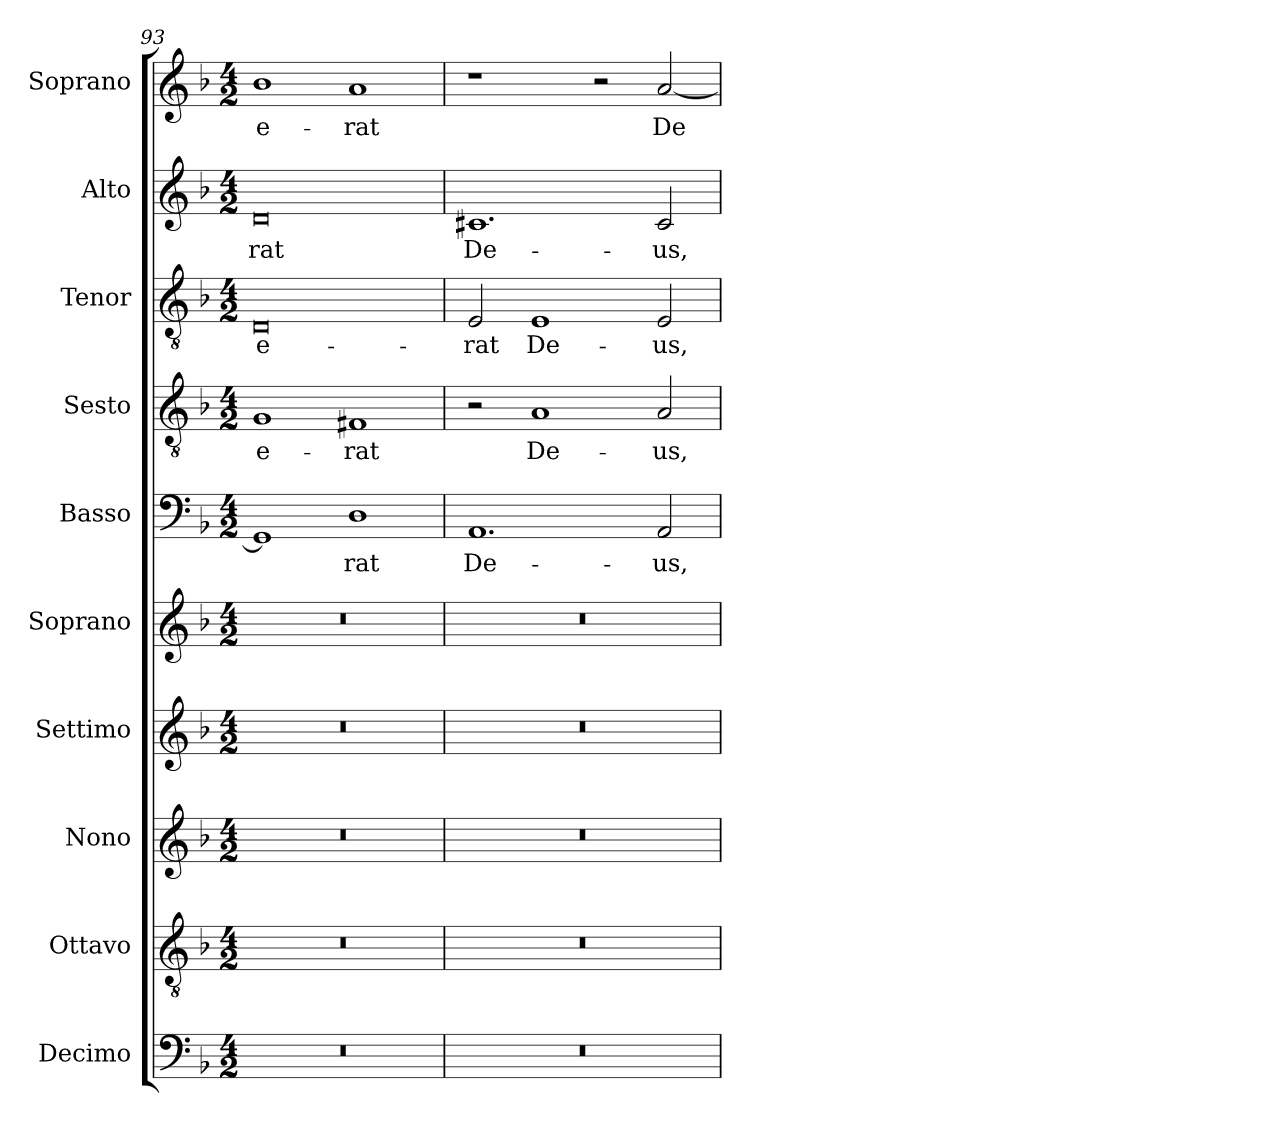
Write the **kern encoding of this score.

**kern	**kern	**kern	**kern	**kern	**kern	**text	**kern	**text	**kern	**text	**kern	**text	**kern	**text
*part10	*part9	*part8	*part7	*part6	*part5	*part5	*part4	*part4	*part3	*part3	*part2	*part2	*part1	*part1
*staff10	*staff9	*staff8	*staff7	*staff6	*staff5	*staff5	*staff4	*staff4	*staff3	*staff3	*staff2	*staff2	*staff1	*staff1
*I"Decimo	*I"Ottavo	*I"Nono	*I"Settimo	*I"Soprano	*I"Basso	*	*I"Sesto	*	*I"Tenor	*	*I"Alto	*	*I"Soprano	*
*I'Dc.	*I'Ot.	*I'N.	*I'St.	*I'S.	*I'B.	*	*I'Ss.	*	*I'T.	*	*I'A.	*	*I'S.	*
*clefF4	*clefGv2	*clefG2	*clefG2	*clefG2	*clefF4	*	*clefGv2	*	*clefGv2	*	*clefG2	*	*clefG2	*
*	*ITrd7c12	*	*	*	*	*	*ITrd7c12	*	*ITrd7c12	*	*	*	*	*
*k[b-]	*k[b-]	*k[b-]	*k[b-]	*k[b-]	*k[b-]	*	*k[b-]	*	*k[b-]	*	*k[b-]	*	*k[b-]	*
*F:	*F:	*F:	*F:	*F:	*F:	*	*F:	*	*F:	*	*F:	*	*F:	*
*M4/2	*M4/2	*M4/2	*M4/2	*M4/2	*M4/2	*	*M4/2	*	*M4/2	*	*M4/2	*	*M4/2	*
=93	=93	=93	=93	=93	=93	=93	=93	=93	=93	=93	=93	=93	=93	=93
!LO:N:vis=1	!LO:N:vis=1	!LO:N:vis=1	!LO:N:vis=1	!LO:N:vis=1	!	!	!	!	!	!	!	!	!	!
!	!	!	!	!	!	!	!	!LO:LY:b:color=#000000	!	!	!	!	!	!
!	!	!	!	!	!	!	!	!	!	!LO:LY:b:color=#000000	!	!	!	!
!	!	!	!	!	!	!	!	!	!	!	!	!LO:LY:b:color=#000000	!	!
!	!	!	!	!	!	!	!	!	!	!	!	!	!	!LO:LY:b:color=#000000
0r	0r	0r	0r	0r	1GGi]	.	1GGi	e-	0DDi	e-	0di	-rat	1b-i	e-
!	!	!	!	!	!	!LO:LY:b:color=#000000	!	!	!	!	!	!	!	!
!	!	!	!	!	!	!	!	!LO:LY:b:color=#000000	!	!	!	!	!	!
!	!	!	!	!	!	!	!	!	!	!	!	!	!	!LO:LY:b:color=#000000
.	.	.	.	.	1Di	-rat	1FF#Xi	-rat	.	.	.	.	1ai	-rat
=94	=94	=94	=94	=94	=94	=94	=94	=94	=94	=94	=94	=94	=94	=94
!LO:N:vis=1	!LO:N:vis=1	!LO:N:vis=1	!LO:N:vis=1	!LO:N:vis=1	!	!	!	!	!	!	!	!	!	!
!	!	!	!	!	!	!LO:LY:b:color=#000000	!	!	!	!	!	!	!	!
!	!	!	!	!	!	!	!	!	!	!LO:LY:b:color=#000000	!	!	!	!
!	!	!	!	!	!	!	!	!	!	!	!	!LO:LY:b:color=#000000	!	!
0r	0r	0r	0r	0r	1.AAi	De-	2r	.	2EEi/	-rat	1.c#Xi	De-	1r	.
!	!	!	!	!	!	!	!	!LO:LY:b:color=#000000	!	!	!	!	!	!
!	!	!	!	!	!	!	!	!	!	!LO:LY:b:color=#000000	!	!	!	!
.	.	.	.	.	.	.	1AAi	De-	1EEi	De-	.	.	.	.
.	.	.	.	.	.	.	.	.	.	.	.	.	2r	.
!	!	!	!	!	!	!LO:LY:b:color=#000000	!	!	!	!	!	!	!	!
!	!	!	!	!	!	!	!	!LO:LY:b:color=#000000	!	!	!	!	!	!
!	!	!	!	!	!	!	!	!	!	!LO:LY:b:color=#000000	!	!	!	!
!	!	!	!	!	!	!	!	!	!	!	!	!LO:LY:b:color=#000000	!	!
!	!	!	!	!	!	!	!	!	!	!	!	!	!	!LO:LY:b:color=#000000
.	.	.	.	.	2AAi/	-us,	2AAi/	-us,	2EEi/	-us,	2c#i/	-us,	[2ai/	De-
=	=	=	=	=	=	=	=	=	=	=	=	=	=	=
*-	*-	*-	*-	*-	*-	*-	*-	*-	*-	*-	*-	*-	*-	*-
